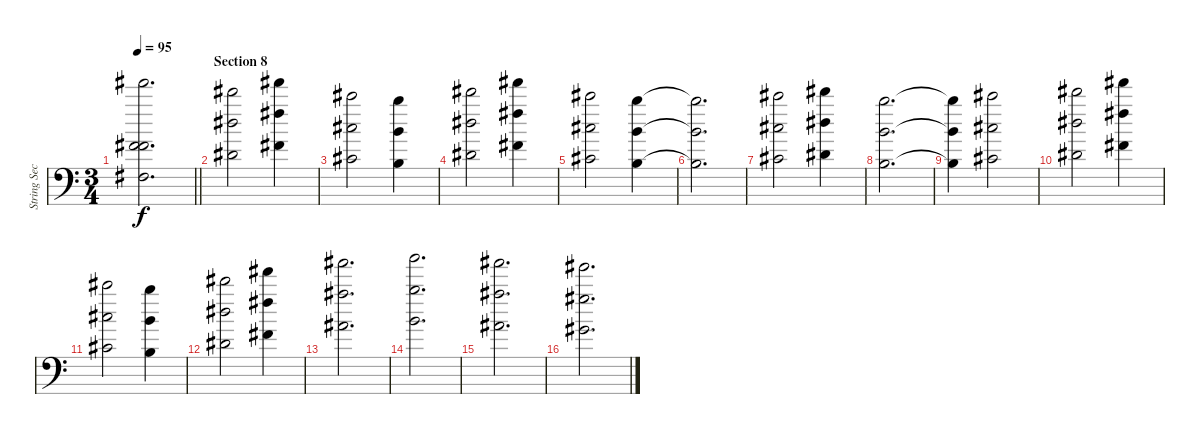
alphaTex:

\track ("String Section" "String Sec") {instrument stringensemble1}
\staff {score}
\tuning (E5 B3 G3 D3 A2 E2 B0) {hide}
\ts (3 4)
\tempo 95
\clef f4
\barLineRight lightlight
\ks c
(14.1 7.2 11.3 9.5).2{d dy f} |
\section ("" "Section 8")
(11.1 16.2 13.4).2{volume 5} (14.1 19.2 16.4).4 |
(9.1 14.2 11.4).2 (7.1 12.2 9.4).4 |
(11.1 16.2 13.4).2 (14.1 19.2 16.4).4 |
(9.1 14.2 11.4).2 (7.1 12.2 9.4).4 |
(7.1{t} 12.2{t} 9.4{t}).2{d} |
(9.1 14.2 11.4).2 (11.1 16.2 13.4).4 |
(7.1 12.2 9.4).2{d} |
(7.1{t} 12.2{t} 9.4{t}).4 (9.1 14.2 11.4).2 |
(11.1 16.2 13.4).2 (14.1 19.2 16.4).4 |
(9.1 14.2 11.4).2 (7.1 12.2 9.4).4 |
(11.1 16.2 13.4).2 (14.1 19.2 16.4).4 |
(18.1 23.2 20.4).2{d} |
(19.1 24.2 21.4).2{d} |
(18.1 23.2 20.4).2{d} |
(16.1 21.2 18.4).2{d}
